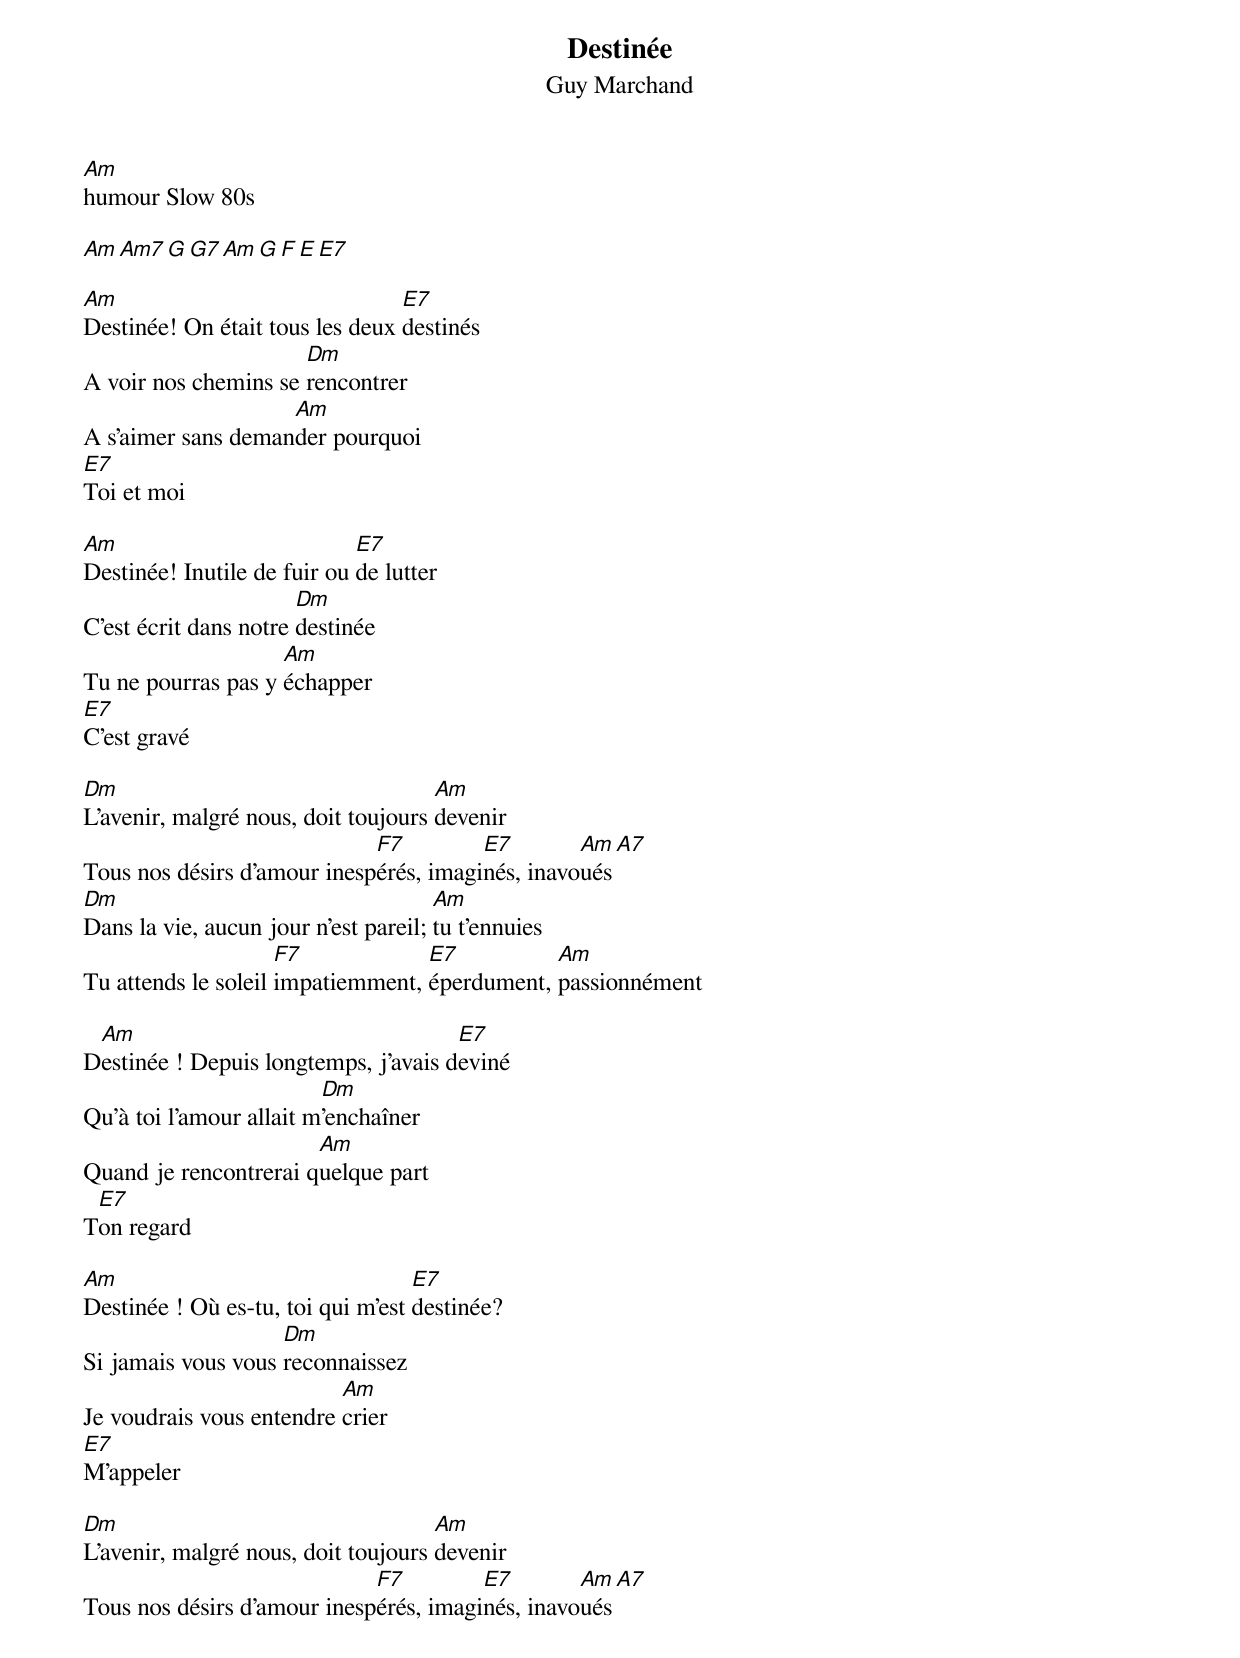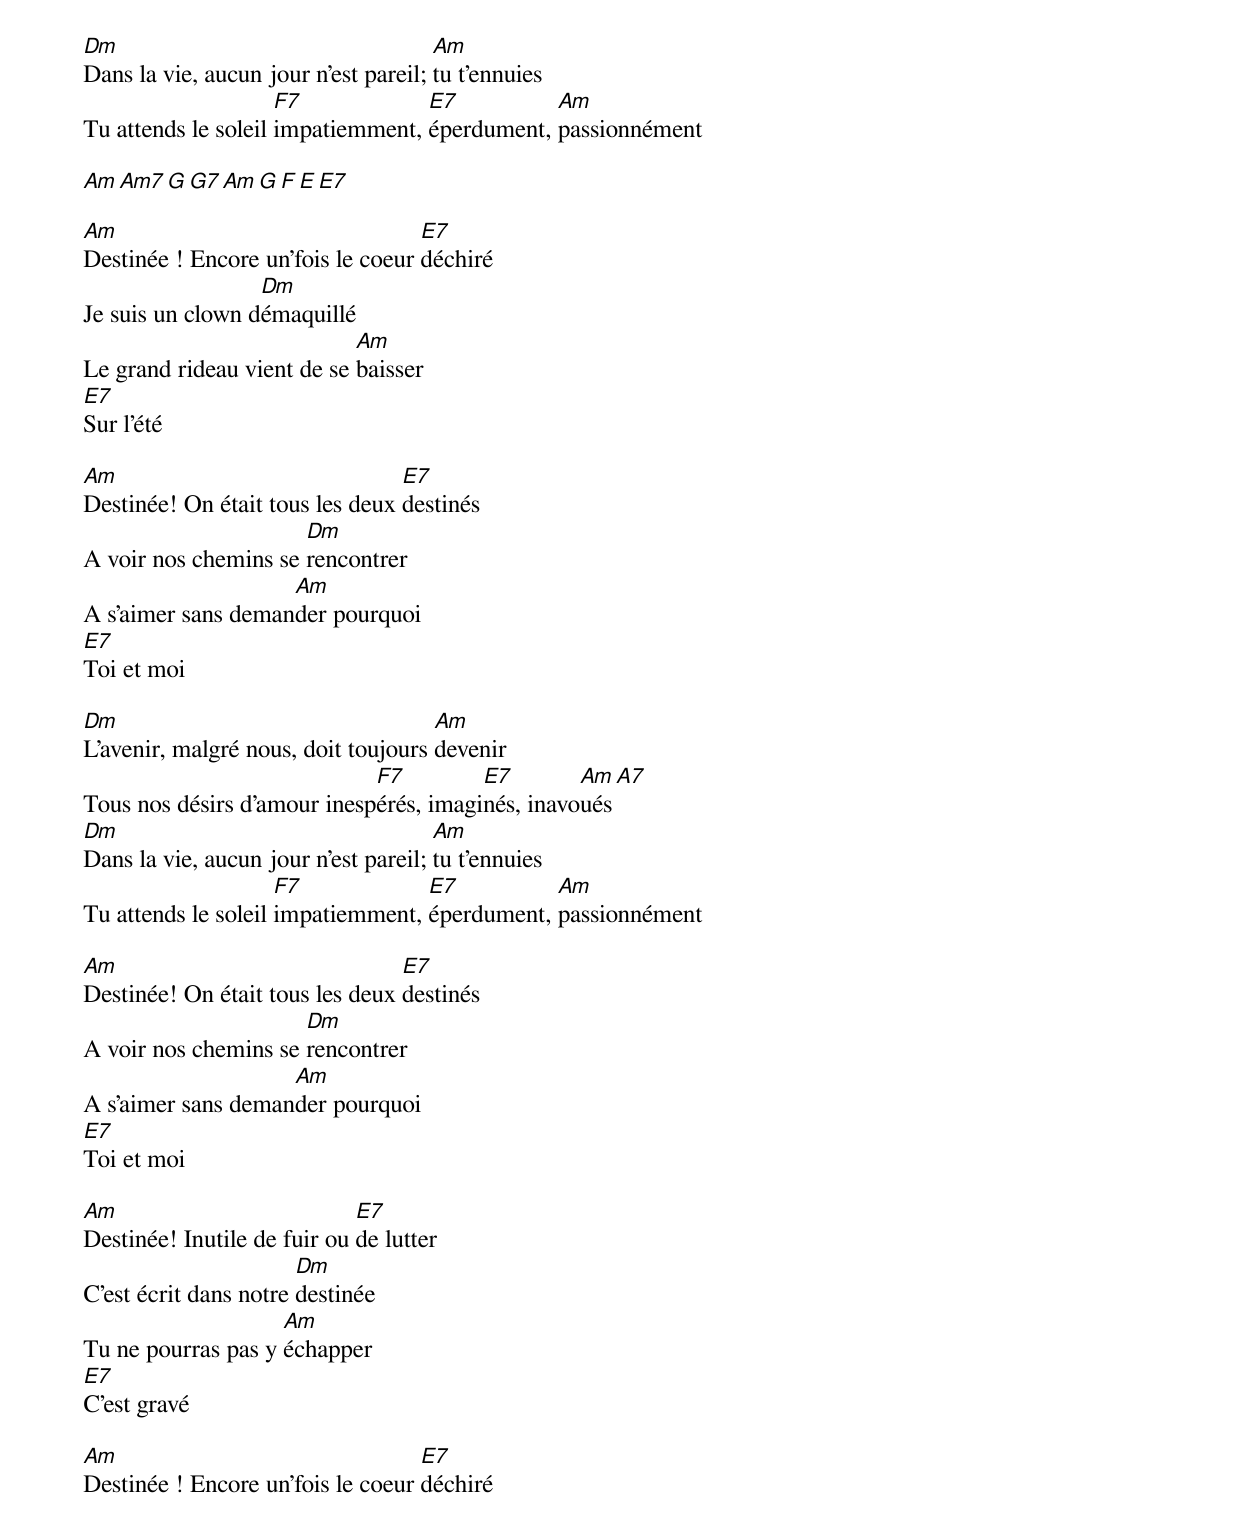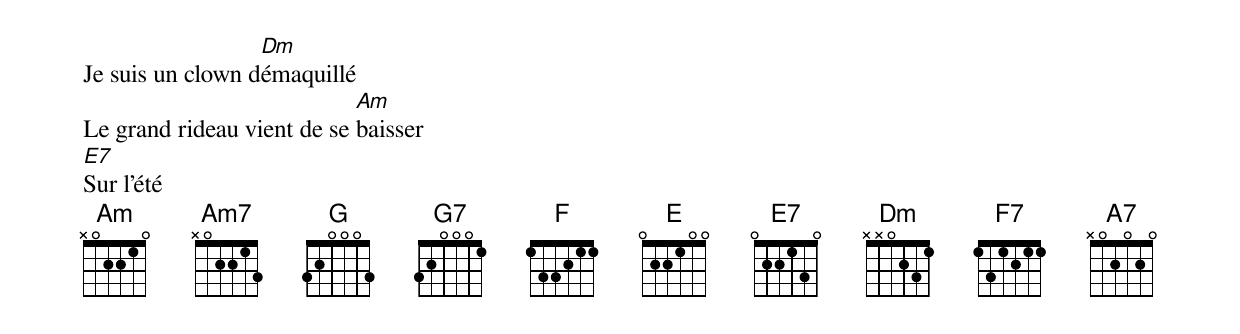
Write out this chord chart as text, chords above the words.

Destinée
Guy Marchand
Am
humour Slow 80s

Am   Am7   G   G7   Am   G   F   E   E7

Am                               E7
Destinée! On était tous les deux destinés
                      Dm
A voir nos chemins se rencontrer
                    Am
A s'aimer sans demander pourquoi
E7
Toi et moi

Am                           E7
Destinée! Inutile de fuir ou de lutter
                       Dm
C'est écrit dans notre destinée
                    Am
Tu ne pourras pas y échapper
E7
C'est gravé

Dm                                   Am
L'avenir, malgré nous, doit toujours devenir
                             F7         E7        Am        A7
Tous nos désirs d'amour inespérés, imaginés, inavoués
Dm                                    Am
Dans la vie, aucun jour n'est pareil; tu t'ennuies
                     F7            E7          Am
Tu attends le soleil impatiemment, éperdument, passionnément

 Am                                   E7
Destinée ! Depuis longtemps, j'avais deviné
                         Dm
Qu'à toi l'amour allait m'enchaîner
                       Am
Quand je rencontrerai quelque part
 E7
Ton regard

Am                                 E7
Destinée ! Où es-tu, toi qui m'est destinée?
                    Dm
Si jamais vous vous reconnaissez
                          Am
Je voudrais vous entendre crier
E7
M'appeler

Dm                                   Am
L'avenir, malgré nous, doit toujours devenir
                             F7         E7        Am        A7
Tous nos désirs d'amour inespérés, imaginés, inavoués
Dm                                    Am
Dans la vie, aucun jour n'est pareil; tu t'ennuies
                     F7            E7          Am
Tu attends le soleil impatiemment, éperdument, passionnément

Am   Am7   G   G7   Am   G   F   E   E7

Am                                 E7
Destinée ! Encore un'fois le coeur déchiré
                  Dm
Je suis un clown démaquillé
                            Am
Le grand rideau vient de se baisser
E7
Sur l'été

Am                               E7
Destinée! On était tous les deux destinés
                      Dm
A voir nos chemins se rencontrer
                    Am
A s'aimer sans demander pourquoi
E7
Toi et moi

Dm                                   Am
L'avenir, malgré nous, doit toujours devenir
                             F7         E7        Am        A7
Tous nos désirs d'amour inespérés, imaginés, inavoués
Dm                                    Am
Dans la vie, aucun jour n'est pareil; tu t'ennuies
                     F7            E7          Am
Tu attends le soleil impatiemment, éperdument, passionnément

Am                               E7
Destinée! On était tous les deux destinés
                      Dm
A voir nos chemins se rencontrer
                    Am
A s'aimer sans demander pourquoi
E7
Toi et moi

Am                           E7
Destinée! Inutile de fuir ou de lutter
                       Dm
C'est écrit dans notre destinée
                    Am
Tu ne pourras pas y échapper
E7
C'est gravé

Am                                 E7
Destinée ! Encore un'fois le coeur déchiré
                  Dm
Je suis un clown démaquillé
                            Am
Le grand rideau vient de se baisser
E7
Sur l'été
